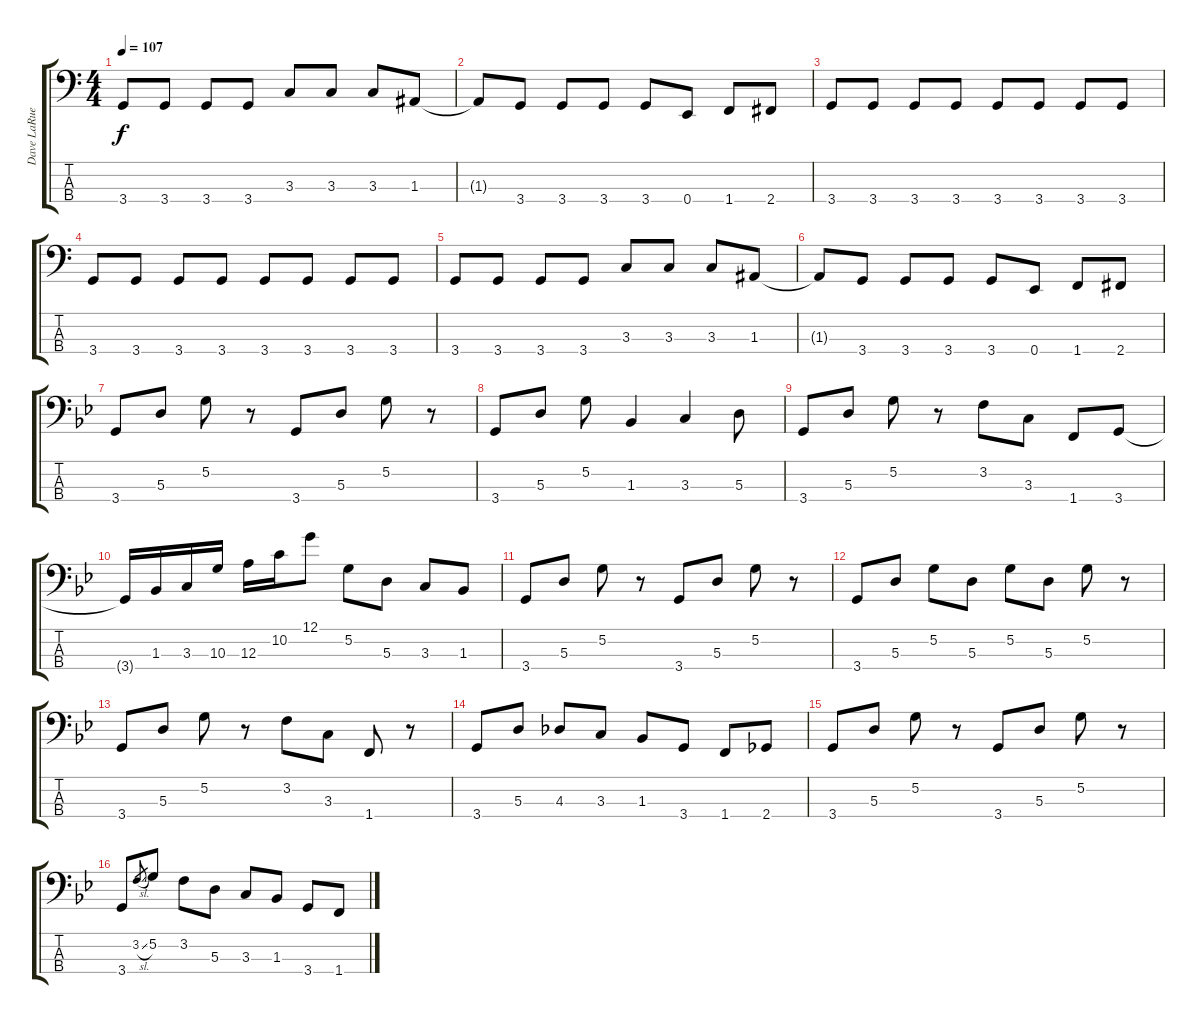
\track ("Dave LaRue" "Dave LaRue") {instrument electricbassfinger}
\staff {score tabs}
\tuning (G2 D2 A1 E1) {hide}
\ts (4 4)
\tempo 107
\clef f4
\ks c
3.4.8{dy f} 3.4.8 3.4.8 3.4.8 3.3.8 3.3.8 3.3.8 1.3.8 |
1.3{t}.8 3.4.8 3.4.8 3.4.8 3.4.8 0.4.8 1.4.8 2.4.8 |
3.4.8 3.4.8 3.4.8 3.4.8 3.4.8 3.4.8 3.4.8 3.4.8 |
3.4.8 3.4.8 3.4.8 3.4.8 3.4.8 3.4.8 3.4.8 3.4.8 |
3.4.8 3.4.8 3.4.8 3.4.8 3.3.8 3.3.8 3.3.8 1.3.8 |
1.3{t}.8 3.4.8 3.4.8 3.4.8 3.4.8 0.4.8 1.4.8 2.4.8 |
\ks bb
3.4.8 5.3.8 5.2.8 r.8 3.4.8 5.3.8 5.2.8 r.8 |
3.4.8 5.3.8 5.2.8 1.3.4 3.3.4 5.3.8 |
3.4.8 5.3.8 5.2.8 r.8 3.2.8 3.3.8 1.4.8 3.4.8 |
3.4{t}.16 1.3.16 3.3.16 10.3.16 12.3.16 10.2.16 12.1.8 5.2.8 5.3.8 3.3.8 1.3.8 |
3.4.8 5.3.8 5.2.8 r.8 3.4.8 5.3.8 5.2.8 r.8 |
3.4.8 5.3.8 5.2.8 5.3.8 5.2.8 5.3.8 5.2.8 r.8 |
3.4.8 5.3.8 5.2.8 r.8 3.2.8 3.3.8 1.4.8 r.8 |
3.4.8 5.3.8 4.3.8 3.3.8 1.3.8 3.4.8 1.4.8 2.4.8 |
3.4.8 5.3.8 5.2.8 r.8 3.4.8 5.3.8 5.2.8 r.8 |
3.4.8 3.2{sl}.8{gr} 5.2.8 3.2.8 5.3.8 3.3.8 1.3.8 3.4.8 1.4.8
